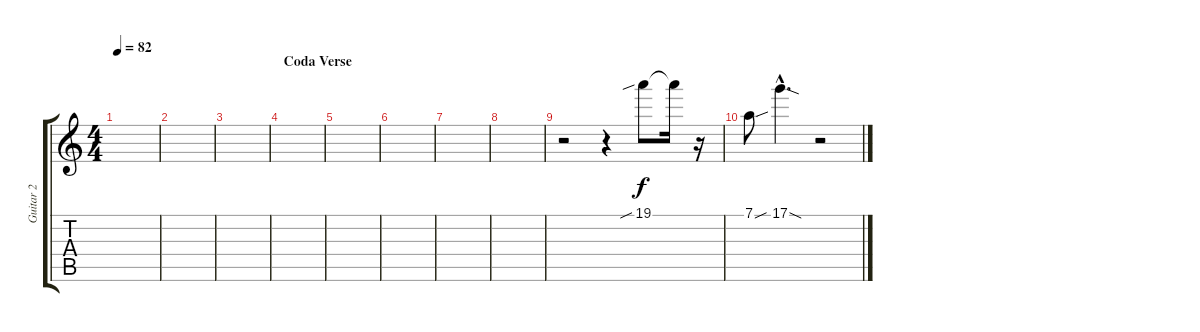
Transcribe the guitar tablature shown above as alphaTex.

\track ("Guitar 2" "Guitar 2") {instrument overdrivenguitar}
\staff {score tabs}
\tuning (D4 A3 Gb3 D3 A2 D2) {hide}
\ts (4 4)
\tempo 82
\clef g2
\ks c
|
|
|
\section ("" "Coda Verse")
|
|
|
|
|
r.2{volume 12} r.4 19.1{sib}.8{dy f} 19.1{t}.16 r.16 |
7.1{sou}.8 17.1{sod hac}.4{d} r.2
